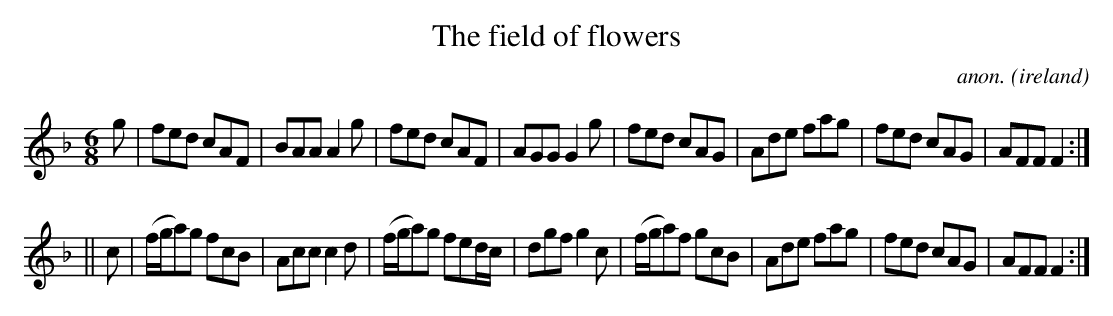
X:1
T:The field of flowers
O:ireland
C:anon.
M:6/8
L:1/8
K:F
g|fed cAF|BAA A2g|fed cAF|AGG G2g|fed cAG|Ade fag|fed cAG|AFF F2:|
||c|(f/g/a)g fcB|Acc c2d|(f/g/a)g fed/c/|dgf g2c|(f/g/a)f gcB|Ade fag|fed cAG|AFF F2:|
